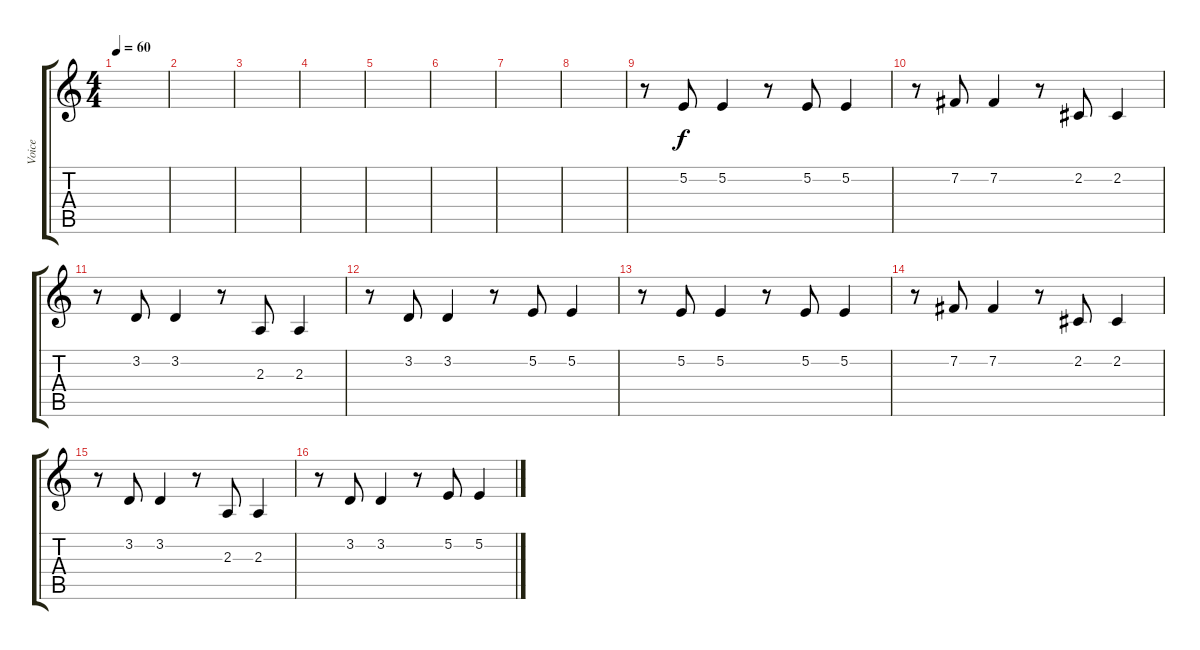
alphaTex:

\track ("Voice" "Voice") {instrument violin}
\staff {score tabs}
\tuning (E4 B3 G3 D3 A2 E2) {hide}
\ts (4 4)
\tempo 60
\clef g2
\ks c
|
|
|
|
|
|
|
|
r.8 5.2.8 5.2.4 r.8 5.2.8 5.2.4 |
r.8 7.2.8 7.2.4 r.8 2.2.8 2.2.4 |
r.8 3.2.8 3.2.4 r.8 2.3.8 2.3.4 |
r.8 3.2.8 3.2.4 r.8 5.2.8 5.2.4 |
r.8 5.2.8 5.2.4 r.8 5.2.8 5.2.4 |
r.8 7.2.8 7.2.4 r.8 2.2.8 2.2.4 |
r.8 3.2.8 3.2.4 r.8 2.3.8 2.3.4 |
r.8 3.2.8 3.2.4 r.8 5.2.8 5.2.4
